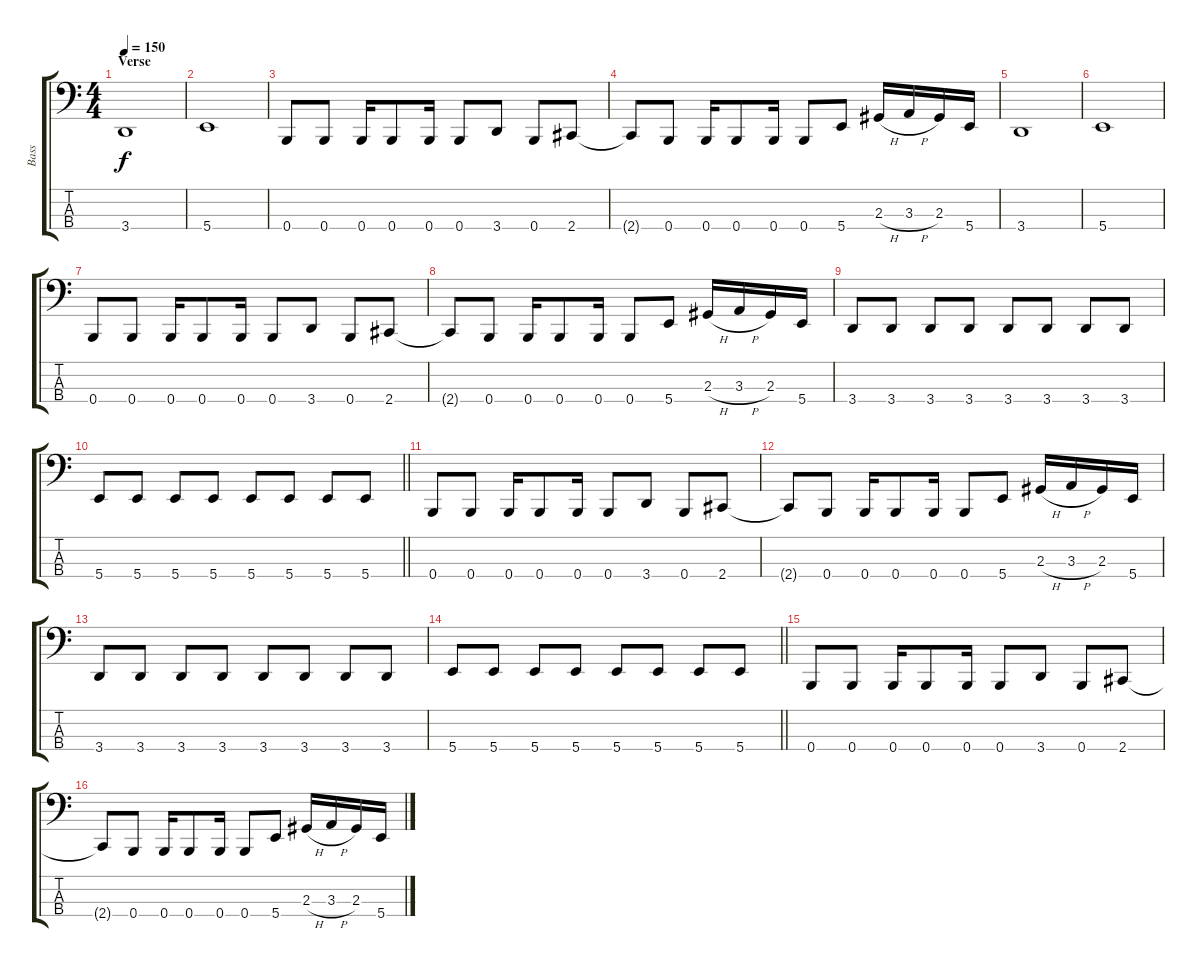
\track ("Bass" "Bass") {instrument electricbassfinger}
\staff {score tabs}
\tuning (E2 B1 Gb1 B0) {hide}
\ts (4 4)
\section ("" "Verse")
\tempo 150
\clef f4
\ks c
3.4.1{dy f} |
5.4.1 |
0.4.8 0.4.8 0.4.16 0.4.8 0.4.16 0.4.8 3.4.8 0.4.8 2.4.8 |
2.4{t}.8 0.4.8 0.4.16 0.4.8 0.4.16 0.4.8 5.4.8 2.3{h}.16 3.3{h}.16 2.3.16 5.4.16 |
3.4.1 |
5.4.1 |
0.4.8 0.4.8 0.4.16 0.4.8 0.4.16 0.4.8 3.4.8 0.4.8 2.4.8 |
2.4{t}.8 0.4.8 0.4.16 0.4.8 0.4.16 0.4.8 5.4.8 2.3{h}.16 3.3{h}.16 2.3.16 5.4.16 |
3.4.8 3.4.8 3.4.8 3.4.8 3.4.8 3.4.8 3.4.8 3.4.8 |
\barLineRight lightlight
5.4.8 5.4.8 5.4.8 5.4.8 5.4.8 5.4.8 5.4.8 5.4.8 |
\section ("" "")
0.4.8 0.4.8 0.4.16 0.4.8 0.4.16 0.4.8 3.4.8 0.4.8 2.4.8 |
2.4{t}.8 0.4.8 0.4.16 0.4.8 0.4.16 0.4.8 5.4.8 2.3{h}.16 3.3{h}.16 2.3.16 5.4.16 |
3.4.8 3.4.8 3.4.8 3.4.8 3.4.8 3.4.8 3.4.8 3.4.8 |
\barLineRight lightlight
5.4.8 5.4.8 5.4.8 5.4.8 5.4.8 5.4.8 5.4.8 5.4.8 |
0.4.8 0.4.8 0.4.16 0.4.8 0.4.16 0.4.8 3.4.8 0.4.8 2.4.8 |
2.4{t}.8 0.4.8 0.4.16 0.4.8 0.4.16 0.4.8 5.4.8 2.3{h}.16 3.3{h}.16 2.3.16 5.4.16
